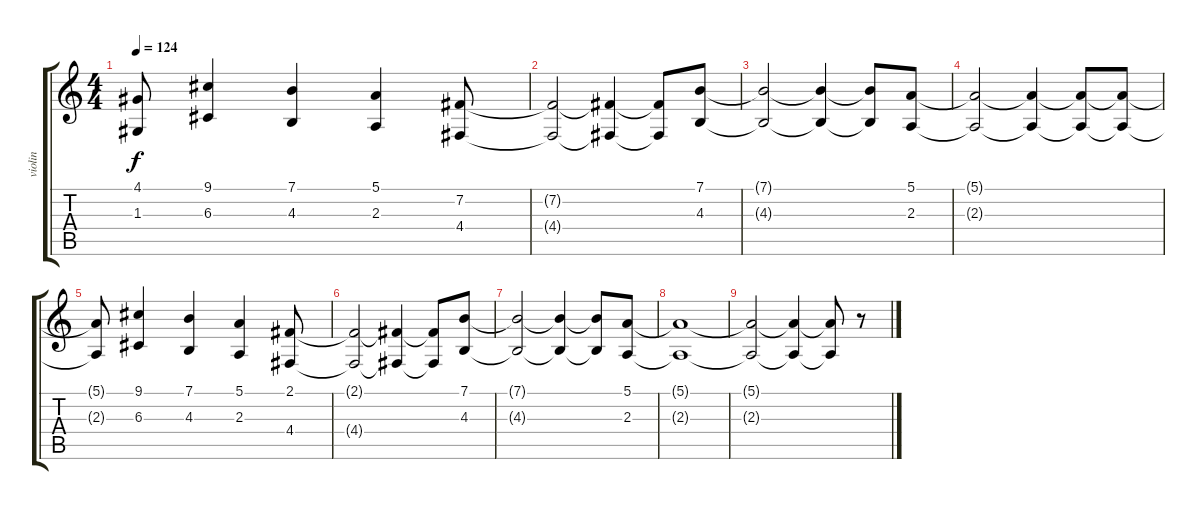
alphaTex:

\track ("violin" "violin") {instrument violin}
\staff {score tabs}
\tuning (E4 B3 G3 D3 A2 E2) {hide}
\ts (4 4)
\tempo 124
\clef g2
\ks c
(4.1{t} 1.3{t}).8{dy f} (9.1 6.3).4 (7.1 4.3).4 (5.1 2.3).4 (7.2 4.4).8 |
(7.2{t} 4.4{t}).2 (7.2{t} 4.4{t}).4 (7.2{t} 4.4{t}).8 (7.1 4.3).8 |
(7.1{t} 4.3{t}).2 (7.1{t} 4.3{t}).4 (7.1{t} 4.3{t}).8 (5.1 2.3).8 |
(5.1{t} 2.3{t}).2 (5.1{t} 2.3{t}).4 (5.1{t} 2.3{t}).8 (5.1{t} 2.3{t}).8 |
(5.1{t} 2.3{t}).8 (9.1 6.3).4 (7.1 4.3).4 (5.1 2.3).4 (2.1 4.4).8 |
(2.1{t} 4.4{t}).2 (2.1{t} 4.4{t}).4 (2.1{t} 4.4{t}).8 (7.1 4.3).8 |
(7.1{t} 4.3{t}).2 (7.1{t} 4.3{t}).4 (7.1{t} 4.3{t}).8 (5.1 2.3).8 |
(5.1{t} 2.3{t}).1 |
(5.1{t} 2.3{t}).2 (5.1{t} 2.3{t}).4 (5.1{t} 2.3{t}).8 r.8
